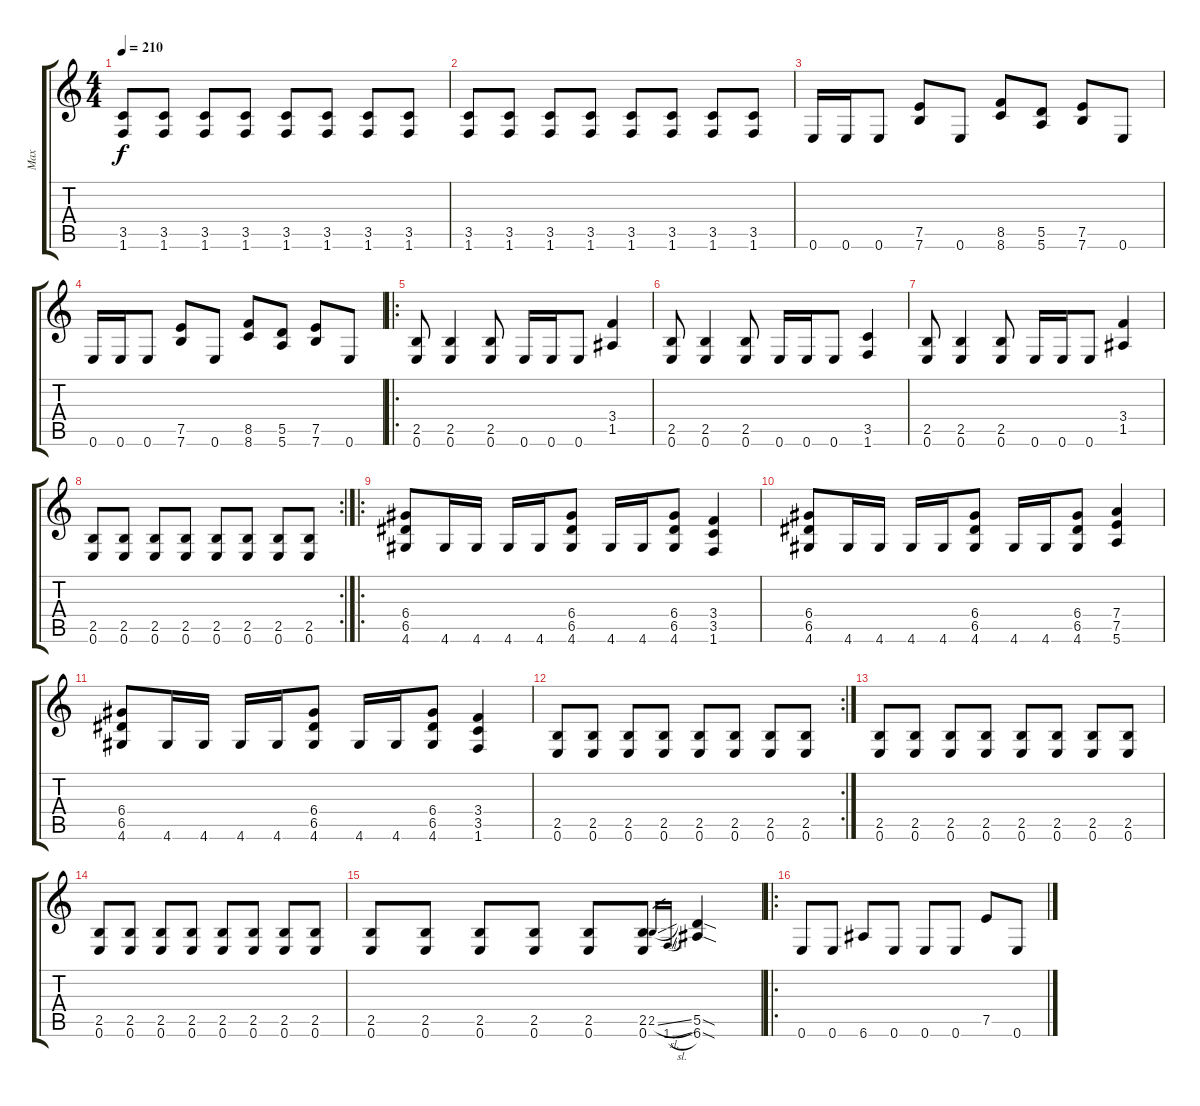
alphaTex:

\track ("Max" "Max") {instrument distortionguitar}
\staff {score tabs}
\tuning (E4 B3 G3 D3 A2 E2) {hide}
\ts (4 4)
\tempo 210
\clef g2
\ks c
(3.5 1.6).8{dy f} (3.5 1.6).8 (3.5 1.6).8 (3.5 1.6).8 (3.5 1.6).8 (3.5 1.6).8 (3.5 1.6).8 (3.5 1.6).8 |
(3.5 1.6).8 (3.5 1.6).8 (3.5 1.6).8 (3.5 1.6).8 (3.5 1.6).8 (3.5 1.6).8 (3.5 1.6).8 (3.5 1.6).8 |
0.6.16 0.6.16 0.6.8 (7.5 7.6).8 0.6.8 (8.5 8.6).8 (5.5 5.6).8 (7.5 7.6).8 0.6.8 |
0.6.16 0.6.16 0.6.8 (7.5 7.6).8 0.6.8 (8.5 8.6).8 (5.5 5.6).8 (7.5 7.6).8 0.6.8 |
\ro
(2.5 0.6).8 (2.5 0.6).4 (2.5 0.6).8 0.6.16 0.6.16 0.6.8 (3.4 1.5).4 |
(2.5 0.6).8 (2.5 0.6).4 (2.5 0.6).8 0.6.16 0.6.16 0.6.8 (3.5 1.6).4 |
(2.5 0.6).8 (2.5 0.6).4 (2.5 0.6).8 0.6.16 0.6.16 0.6.8 (3.4 1.5).4 |
\rc 2
(2.5 0.6).8 (2.5 0.6).8 (2.5 0.6).8 (2.5 0.6).8 (2.5 0.6).8 (2.5 0.6).8 (2.5 0.6).8 (2.5 0.6).8 |
\ro
(6.4 6.5 4.6).8 4.6.16 4.6.16 4.6.16 4.6.16 (6.4 6.5 4.6).8 4.6.16 4.6.16 (6.4 6.5 4.6).8 (3.4 3.5 1.6).4 |
(6.4 6.5 4.6).8 4.6.16 4.6.16 4.6.16 4.6.16 (6.4 6.5 4.6).8 4.6.16 4.6.16 (6.4 6.5 4.6).8 (7.4 7.5 5.6).4 |
(6.4 6.5 4.6).8 4.6.16 4.6.16 4.6.16 4.6.16 (6.4 6.5 4.6).8 4.6.16 4.6.16 (6.4 6.5 4.6).8 (3.4 3.5 1.6).4 |
\rc 2
(2.5 0.6).8 (2.5 0.6).8 (2.5 0.6).8 (2.5 0.6).8 (2.5 0.6).8 (2.5 0.6).8 (2.5 0.6).8 (2.5 0.6).8 |
(2.5 0.6).8 (2.5 0.6).8 (2.5 0.6).8 (2.5 0.6).8 (2.5 0.6).8 (2.5 0.6).8 (2.5 0.6).8 (2.5 0.6).8 |
(2.5 0.6).8 (2.5 0.6).8 (2.5 0.6).8 (2.5 0.6).8 (2.5 0.6).8 (2.5 0.6).8 (2.5 0.6).8 (2.5 0.6).8 |
(2.5 0.6).8 (2.5 0.6).8 (2.5 0.6).8 (2.5 0.6).8 (2.5 0.6).8 (2.5 0.6).8 2.5{sl}.16{gr} 1.6{sl}.16{gr} (5.5{sod} 6.6{sod}).4 |
\ro
0.6.8 0.6.8 6.6.8 0.6.8 0.6.8 0.6.8 7.5.8 0.6.8
